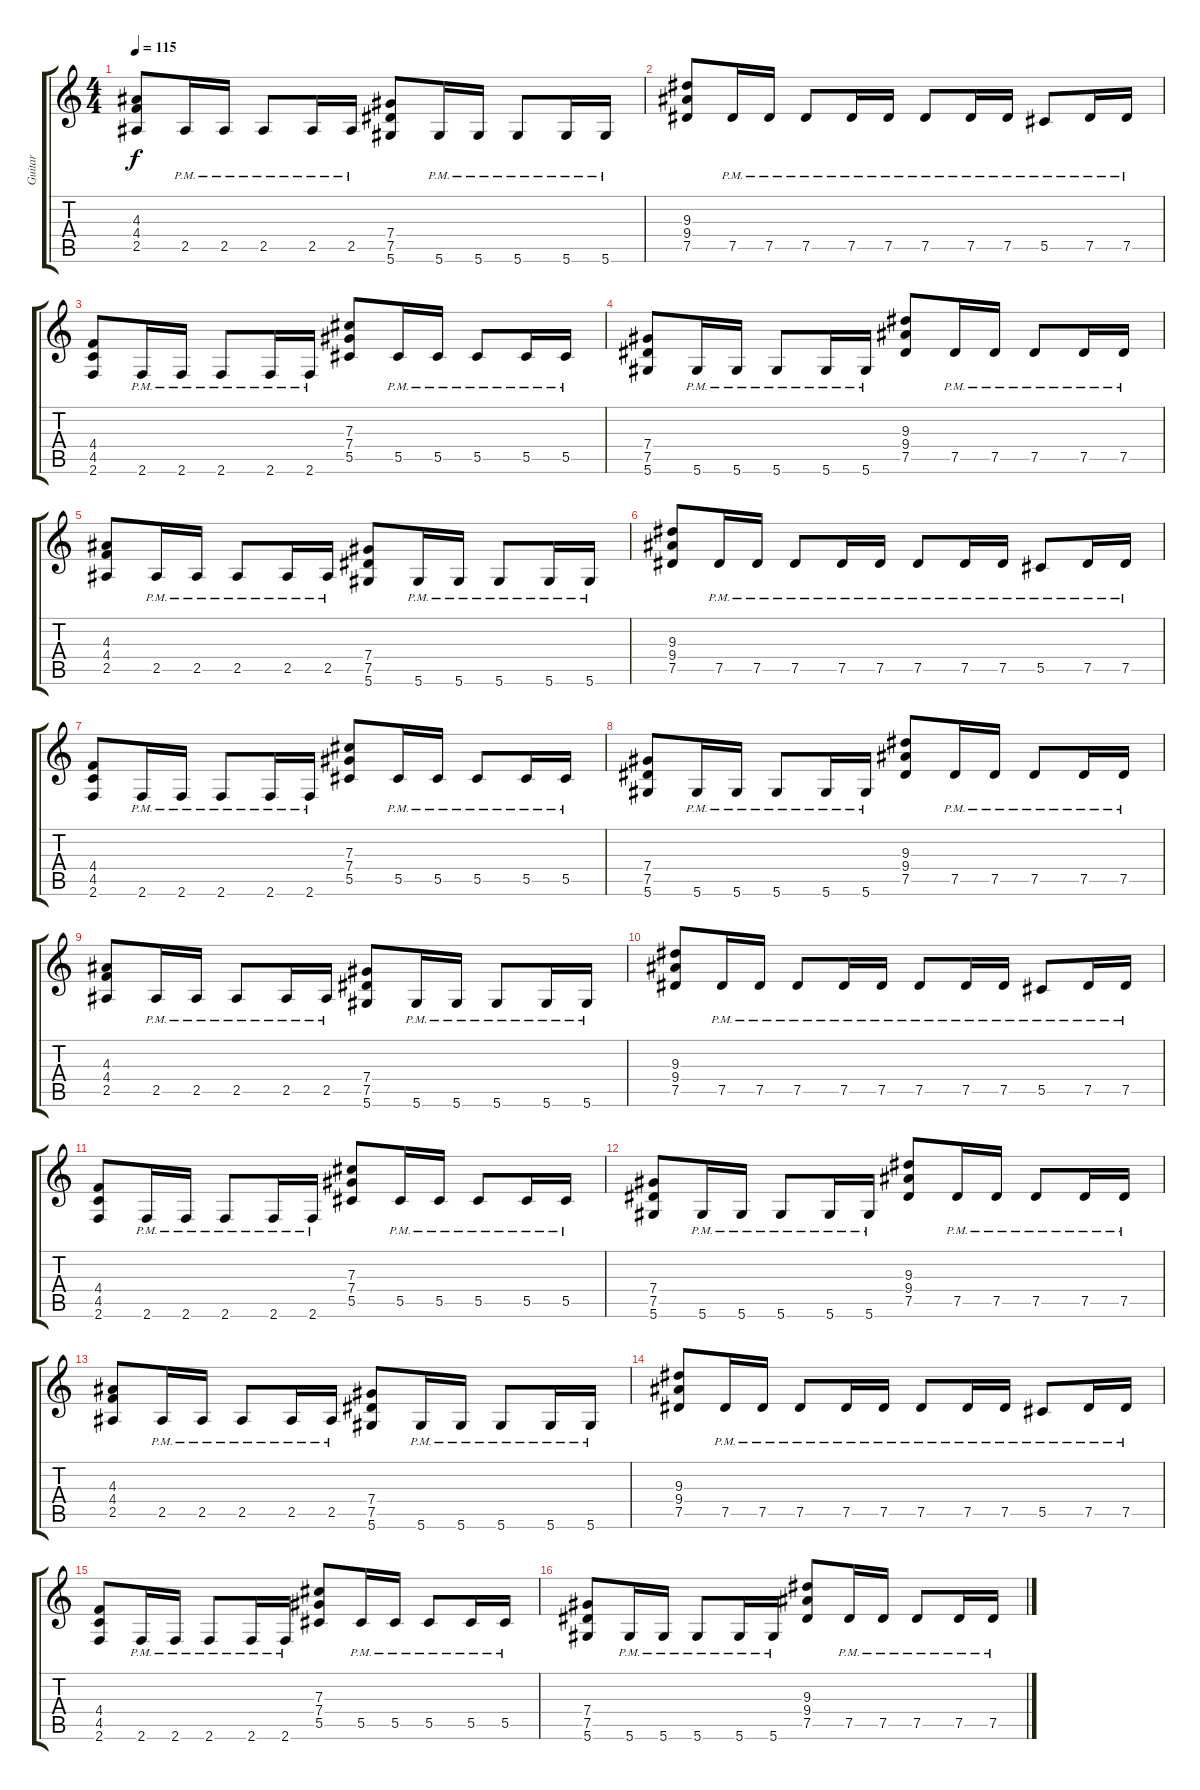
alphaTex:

\track ("Guitar" "Guitar") {instrument overdrivenguitar}
\staff {score tabs}
\tuning (Eb4 Bb3 Gb3 Db3 Ab2 Eb2) {hide}
\ts (4 4)
\tempo 115
\clef g2
\ks c
(4.3 4.4 2.5).8{dy f} 2.5{pm}.16 2.5{pm}.16 2.5{pm}.8 2.5{pm}.16 2.5{pm}.16 (7.4 7.5 5.6).8 5.6{pm}.16 5.6{pm}.16 5.6{pm}.8 5.6{pm}.16 5.6{pm}.16 |
(9.3 9.4 7.5).8 7.5{pm}.16 7.5{pm}.16 7.5{pm}.8 7.5{pm}.16 7.5{pm}.16 7.5{pm}.8 7.5{pm}.16 7.5{pm}.16 5.5{pm}.8 7.5{pm}.16 7.5{pm}.16 |
(4.4 4.5 2.6).8 2.6{pm}.16 2.6{pm}.16 2.6{pm}.8 2.6{pm}.16 2.6{pm}.16 (7.3 7.4 5.5).8 5.5{pm}.16 5.5{pm}.16 5.5{pm}.8 5.5{pm}.16 5.5{pm}.16 |
(7.4 7.5 5.6).8 5.6{pm}.16 5.6{pm}.16 5.6{pm}.8 5.6{pm}.16 5.6{pm}.16 (9.3 9.4 7.5).8 7.5{pm}.16 7.5{pm}.16 7.5{pm}.8 7.5{pm}.16 7.5{pm}.16 |
(4.3 4.4 2.5).8 2.5{pm}.16 2.5{pm}.16 2.5{pm}.8 2.5{pm}.16 2.5{pm}.16 (7.4 7.5 5.6).8 5.6{pm}.16 5.6{pm}.16 5.6{pm}.8 5.6{pm}.16 5.6{pm}.16 |
(9.3 9.4 7.5).8 7.5{pm}.16 7.5{pm}.16 7.5{pm}.8 7.5{pm}.16 7.5{pm}.16 7.5{pm}.8 7.5{pm}.16 7.5{pm}.16 5.5{pm}.8 7.5{pm}.16 7.5{pm}.16 |
(4.4 4.5 2.6).8 2.6{pm}.16 2.6{pm}.16 2.6{pm}.8 2.6{pm}.16 2.6{pm}.16 (7.3 7.4 5.5).8 5.5{pm}.16 5.5{pm}.16 5.5{pm}.8 5.5{pm}.16 5.5{pm}.16 |
(7.4 7.5 5.6).8 5.6{pm}.16 5.6{pm}.16 5.6{pm}.8 5.6{pm}.16 5.6{pm}.16 (9.3 9.4 7.5).8 7.5{pm}.16 7.5{pm}.16 7.5{pm}.8 7.5{pm}.16 7.5{pm}.16 |
(4.3 4.4 2.5).8 2.5{pm}.16 2.5{pm}.16 2.5{pm}.8 2.5{pm}.16 2.5{pm}.16 (7.4 7.5 5.6).8 5.6{pm}.16 5.6{pm}.16 5.6{pm}.8 5.6{pm}.16 5.6{pm}.16 |
(9.3 9.4 7.5).8 7.5{pm}.16 7.5{pm}.16 7.5{pm}.8 7.5{pm}.16 7.5{pm}.16 7.5{pm}.8 7.5{pm}.16 7.5{pm}.16 5.5{pm}.8 7.5{pm}.16 7.5{pm}.16 |
(4.4 4.5 2.6).8 2.6{pm}.16 2.6{pm}.16 2.6{pm}.8 2.6{pm}.16 2.6{pm}.16 (7.3 7.4 5.5).8 5.5{pm}.16 5.5{pm}.16 5.5{pm}.8 5.5{pm}.16 5.5{pm}.16 |
(7.4 7.5 5.6).8 5.6{pm}.16 5.6{pm}.16 5.6{pm}.8 5.6{pm}.16 5.6{pm}.16 (9.3 9.4 7.5).8 7.5{pm}.16 7.5{pm}.16 7.5{pm}.8 7.5{pm}.16 7.5{pm}.16 |
(4.3 4.4 2.5).8 2.5{pm}.16 2.5{pm}.16 2.5{pm}.8 2.5{pm}.16 2.5{pm}.16 (7.4 7.5 5.6).8 5.6{pm}.16 5.6{pm}.16 5.6{pm}.8 5.6{pm}.16 5.6{pm}.16 |
(9.3 9.4 7.5).8 7.5{pm}.16 7.5{pm}.16 7.5{pm}.8 7.5{pm}.16 7.5{pm}.16 7.5{pm}.8 7.5{pm}.16 7.5{pm}.16 5.5{pm}.8 7.5{pm}.16 7.5{pm}.16 |
(4.4 4.5 2.6).8 2.6{pm}.16 2.6{pm}.16 2.6{pm}.8 2.6{pm}.16 2.6{pm}.16 (7.3 7.4 5.5).8 5.5{pm}.16 5.5{pm}.16 5.5{pm}.8 5.5{pm}.16 5.5{pm}.16 |
(7.4 7.5 5.6).8 5.6{pm}.16 5.6{pm}.16 5.6{pm}.8 5.6{pm}.16 5.6{pm}.16 (9.3 9.4 7.5).8 7.5{pm}.16 7.5{pm}.16 7.5{pm}.8 7.5{pm}.16 7.5{pm}.16
